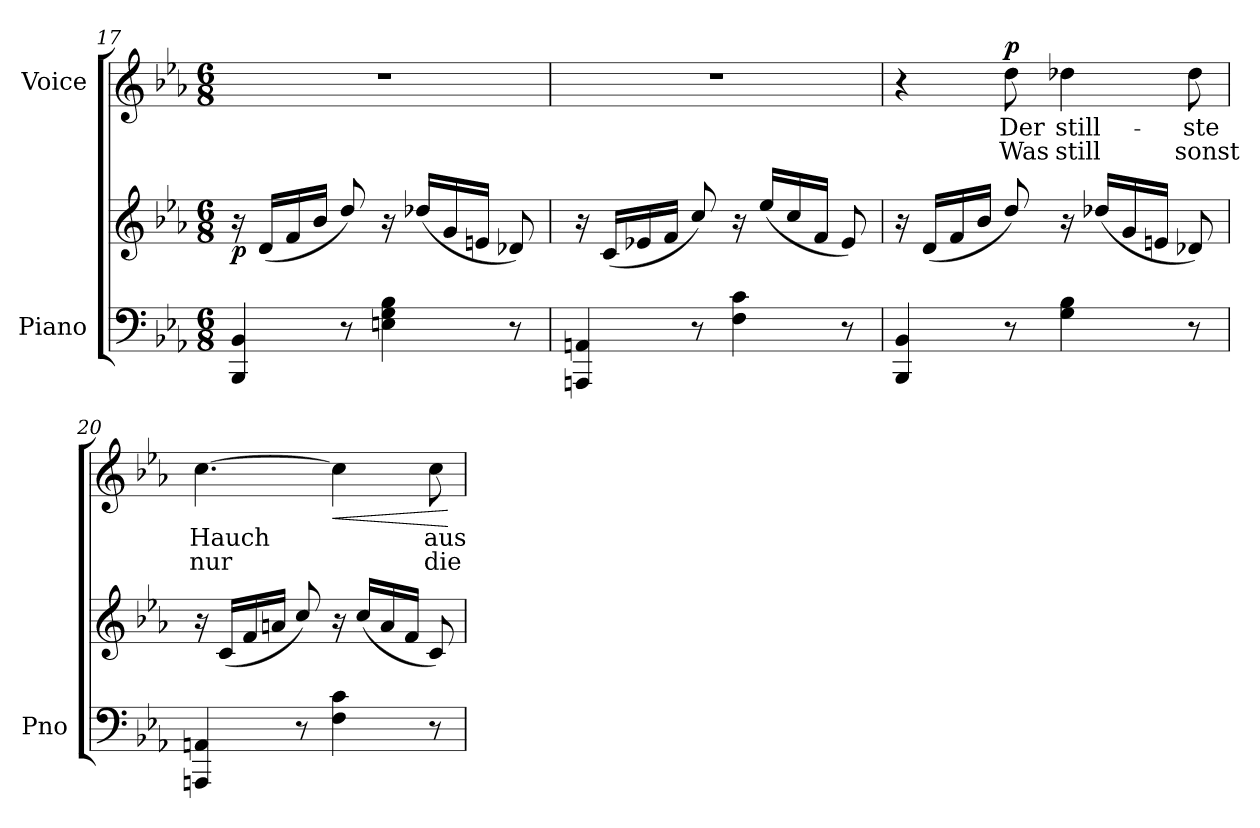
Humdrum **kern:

**kern	**kern	**dynam	**kern	**text	**text	**dynam
*part2	*part2	*part2	*part1	*part1	*part1	*part1
*staff3	*staff2	*staff2/3	*staff1	*staff1	*staff1	*staff1
*I"Piano	*	*	*I"Voice	*	*	*
*I'Pno	*	*	*	*	*	*
*clefF4	*clefG2	*	*clefG2	*	*	*
*k[b-e-a-]	*k[b-e-a-]	*	*k[b-e-a-]	*	*	*
*M6/8	*M6/8	*	*M6/8	*	*	*
=17	=17	=17	=17	=17	=17	=17
!	!	!LO:DY:b	!	!	!	!
4BBB-/ 4BB-/	16r	p	2.r	.	.	.
.	(16d/LL	.	.	.	.	.
.	16f/	.	.	.	.	.
.	16b-/JJ	.	.	.	.	.
8r	8dd/)	.	.	.	.	.
4En\ 4G\ 4B-\	16r	.	.	.	.	.
.	(16dd-X/LL	.	.	.	.	.
.	16g/	.	.	.	.	.
.	16en/JJ	.	.	.	.	.
8r	8d-X/)	.	.	.	.	.
!!LO:LB:g=z
=18	=18	=18	=18	=18	=18	=18
4AAAn/ 4AAn/	16r	.	2.r	.	.	.
.	(16c/LL	.	.	.	.	.
.	16e-X/	.	.	.	.	.
.	16f/JJ	.	.	.	.	.
8r	8cc/)	.	.	.	.	.
4F\ 4c\	16r	.	.	.	.	.
.	(16ee-/LL	.	.	.	.	.
.	16cc/	.	.	.	.	.
.	16f/JJ	.	.	.	.	.
8r	8e-/)	.	.	.	.	.
=19	=19	=19	=19	=19	=19	=19
4BBB-/ 4BB-/	16r	.	4r	.	.	.
.	(16d/LL	.	.	.	.	.
.	16f/	.	.	.	.	.
.	16b-/JJ	.	.	.	.	.
!	!	!	!	!LO:LY:b	!LO:LY:b	!LO:DY:b
8r	8dd/)	.	8dd\	Der	Was	p
!	!	!	!	!LO:LY:b	!LO:LY:b	!
4G\ 4B-\	16r	.	4dd-X\	still-	still	.
.	(16dd-X/LL	.	.	.	.	.
.	16g/	.	.	.	.	.
.	16en/JJ	.	.	.	.	.
!	!	!	!	!LO:LY:b	!LO:LY:b	!
8r	8d-X/)	.	8dd-\	-ste	sonst	.
!!LO:PB:g=z
=20	=20	=20	=20	=20	=20	=20
!	!	!	!	!LO:LY:b	!LO:LY:b	!
4AAAn/ 4AAn/	16r	.	[4.cc\	Hauch	nur	.
.	(16c/LL	.	.	.	.	.
.	16f/	.	.	.	.	.
.	16an/JJ	.	.	.	.	.
8r	8cc/)	.	.	.	.	.
!	!	!	!	!	!	!LO:HP:b
4F\ 4c\	16r	.	4cc\]	.	.	<
.	(16cc/LL	.	.	.	.	.
.	16a/	.	.	.	.	.
.	16f/JJ	.	.	.	.	.
!	!	!	!	!LO:LY:b	!LO:LY:b	!
8r	8c/)	.	8cc\	aus	die	.
.	.	.	.	.	.	[
=	=	=	=	=	=	=
*-	*-	*-	*-	*-	*-	*-
